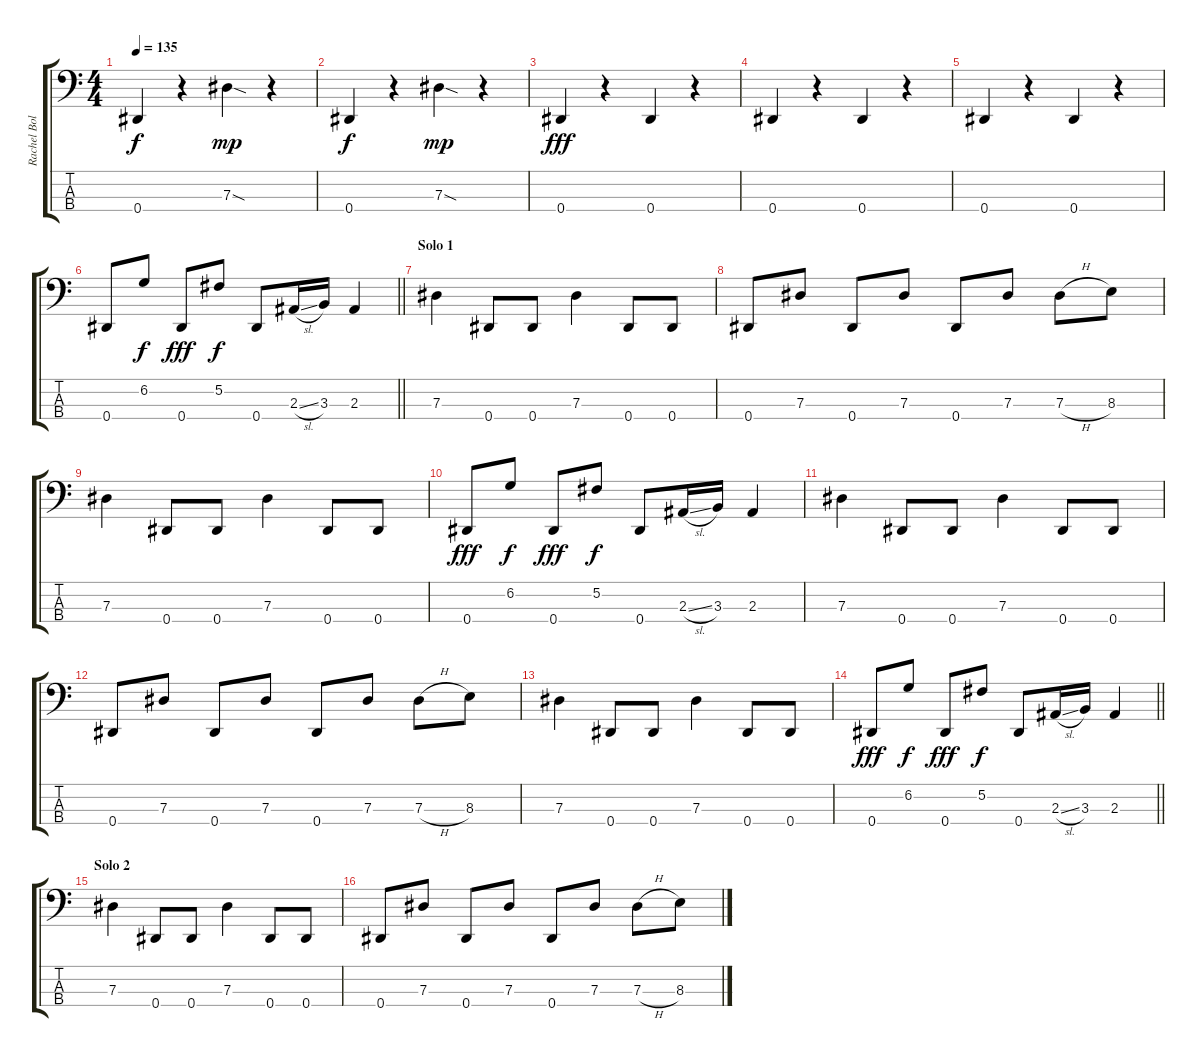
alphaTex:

\track ("Rachel Bolan" "Rachel Bol") {instrument electricbassfinger}
\staff {score tabs}
\tuning (Gb2 Db2 Ab1 Eb1) {hide}
\ts (4 4)
\tempo 135
\clef f4
\ks c
0.4.4{dy f} r.4 7.3{sod}.4{dy mp} r.4 |
0.4.4{dy f} r.4 7.3{sod}.4{dy mp} r.4 |
0.4.4{dy fff} r.4 0.4.4 r.4 |
0.4.4 r.4 0.4.4 r.4 |
0.4.4 r.4 0.4.4 r.4 |
\barLineRight lightlight
0.4.8 6.2.8{dy f} 0.4.8{dy fff} 5.2.8{dy f} 0.4.8 2.3{sl}.16 3.3.16 2.3.4 |
\section ("" "Solo 1")
7.3.4 0.4.8 0.4.8 7.3.4 0.4.8 0.4.8 |
0.4.8 7.3.8 0.4.8 7.3.8 0.4.8 7.3.8 7.3{h}.8 8.3.8 |
7.3.4 0.4.8 0.4.8 7.3.4 0.4.8 0.4.8 |
0.4.8{dy fff} 6.2.8{dy f} 0.4.8{dy fff} 5.2.8{dy f} 0.4.8 2.3{sl}.16 3.3.16 2.3.4 |
7.3.4 0.4.8 0.4.8 7.3.4 0.4.8 0.4.8 |
0.4.8 7.3.8 0.4.8 7.3.8 0.4.8 7.3.8 7.3{h}.8 8.3.8 |
7.3.4 0.4.8 0.4.8 7.3.4 0.4.8 0.4.8 |
\barLineRight lightlight
0.4.8{dy fff} 6.2.8{dy f} 0.4.8{dy fff} 5.2.8{dy f} 0.4.8 2.3{sl}.16 3.3.16 2.3.4 |
\section ("" "Solo 2")
7.3.4 0.4.8 0.4.8 7.3.4 0.4.8 0.4.8 |
0.4.8 7.3.8 0.4.8 7.3.8 0.4.8 7.3.8 7.3{h}.8 8.3.8
